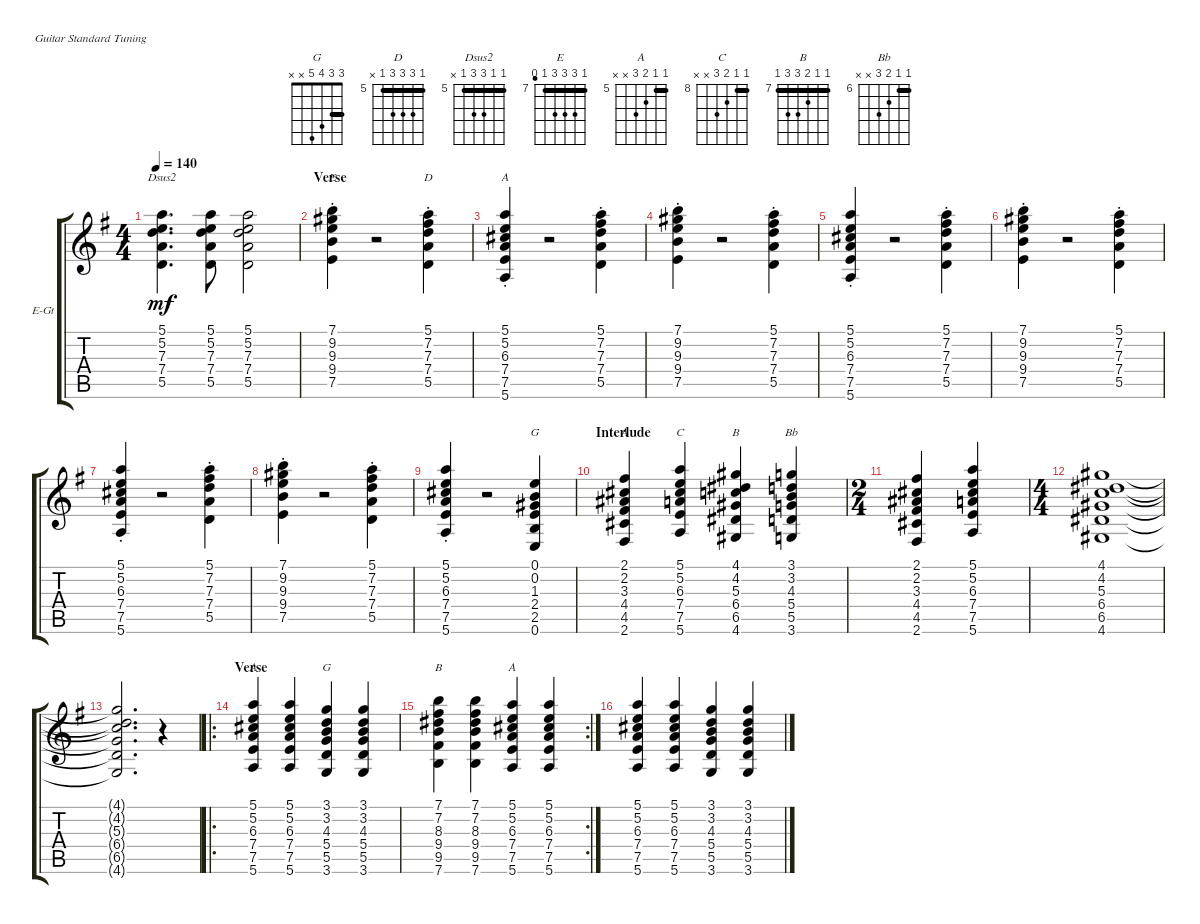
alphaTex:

\defaultSystemsLayout 4
\bracketExtendMode groupsimilarinstruments
\firstSystemTrackNameOrientation horizontal
\otherSystemsTrackNameOrientation horizontal
\track ("Electric Guitar" "E-Gt") {instrument electricguitarclean}
\staff {score tabs}
\tuning (E4 B3 G3 D3 A2 E2)
\chord ("G" 3 3 4 5 5 3) {barre (3 3)}
\chord ("D" 5 7 7 7 5 x) {firstfret 5 barre 5}
\chord ("Dsus2" 5 5 7 7 5 x) {firstfret 5 barre (5 5)}
\chord ("E" 7 9 9 9 7 6) {firstfret 7 barre 7}
\chord ("A" 5 5 6 7 7 5) {firstfret 5 barre (5 5)}
\chord ("G" 3 3 4 5 x x) {barre 3}
\chord ("A" 5 5 6 7 x x) {firstfret 5 barre 5}
\chord ("C" 8 8 9 10 x x) {firstfret 8 barre 8}
\chord ("B" 7 7 8 9 x x) {firstfret 7 barre 7}
\chord ("Bb" 6 6 7 8 x x) {firstfret 6 barre 6}
\chord ("B" 7 7 8 9 9 7) {firstfret 7 barre (7 7)}
\ts (4 4)
\tempo 140
\clef g2
\ks g
(5.5 7.4 7.3 5.2 5.1).4{d ch "Dsus2" dy mf} (5.5 7.4 7.3 5.2 5.1).8 (5.1 5.2 7.3 7.4 5.5).2 |
\section ("" "Verse")
(7.5{st} 9.4{st} 9.3{st} 9.2{st} 7.1{st}).4{ch "E"} r.2 (5.5{st} 7.4{st} 7.3{st} 7.2{st} 5.1{st}).4{ch "D"} |
(5.6{st} 7.5{st} 7.4{st} 6.3{st} 5.2{st} 5.1{st}).4{ch "A"} r.2 (5.5{st} 7.4{st} 7.3{st} 7.2{st} 5.1{st}).4 |
(7.5{st} 9.4{st} 9.3{st} 9.2{st} 7.1{st}).4 r.2 (5.5{st} 7.4{st} 7.3{st} 7.2{st} 5.1{st}).4 |
(5.6{st} 7.5{st} 7.4{st} 6.3{st} 5.2{st} 5.1{st}).4 r.2 (5.5{st} 7.4{st} 7.3{st} 7.2{st} 5.1{st}).4 |
(7.5{st} 9.4{st} 9.3{st} 9.2{st} 7.1{st}).4 r.2 (5.5{st} 7.4{st} 7.3{st} 7.2{st} 5.1{st}).4 |
(5.6{st} 7.5{st} 7.4{st} 6.3{st} 5.2{st} 5.1{st}).4 r.2 (5.5{st} 7.4{st} 7.3{st} 7.2{st} 5.1{st}).4 |
(7.5{st} 9.4{st} 9.3{st} 9.2{st} 7.1{st}).4 r.2 (5.5{st} 7.4{st} 7.3{st} 7.2{st} 5.1{st}).4 |
(5.6{st} 7.5{st} 7.4{st} 6.3{st} 5.2{st} 5.1{st}).4 r.2 (0.1 0.2 1.3 2.4 2.5 0.6).4{ch "G"} |
\section ("" "Interlude")
(2.1 2.2 3.3 4.4 4.5 2.6).4{ch "A"} (5.1 5.2 6.3 7.4 7.5 5.6).4{ch "C"} (4.1 4.2 5.3 6.4 6.5 4.6).4{ch "B"} (3.1 3.2 4.3 5.4 5.5 3.6).4{ch "Bb"} |
\ts (2 4)
(2.1 2.2 3.3 4.4 4.5 2.6).4 (5.1 5.2 6.3 7.4 7.5 5.6).4 |
\ts (4 4)
(4.1 4.2 5.3 6.4 6.5 4.6).1 |
(4.1{t} 4.2{t} 5.3{t} 6.4{t} 6.5{t} 4.6{t}).2{d} r.4 |
\ro
\section ("" "Verse")
(5.6 7.5 7.4 6.3 5.2 5.1).4{ch "A"} (5.6 7.5 7.4 6.3 5.2 5.1).4 (3.6 5.5 5.4 4.3 3.2 3.1).4{ch "G"} (3.6 5.5 5.4 4.3 3.2 3.1).4 |
\rc 2
(7.6 9.5 9.4 8.3 7.2 7.1).4{ch "B"} (7.6 9.5 9.4 8.3 7.2 7.1).4 (5.6 7.5 7.4 6.3 5.2 5.1).4{ch "A"} (5.6 7.5 7.4 6.3 5.2 5.1).4 |
(5.6 7.5 7.4 6.3 5.2 5.1).4 (5.6 7.5 7.4 6.3 5.2 5.1).4 (3.6 5.5 5.4 4.3 3.2 3.1).4 (3.6 5.5 5.4 4.3 3.2 3.1).4
